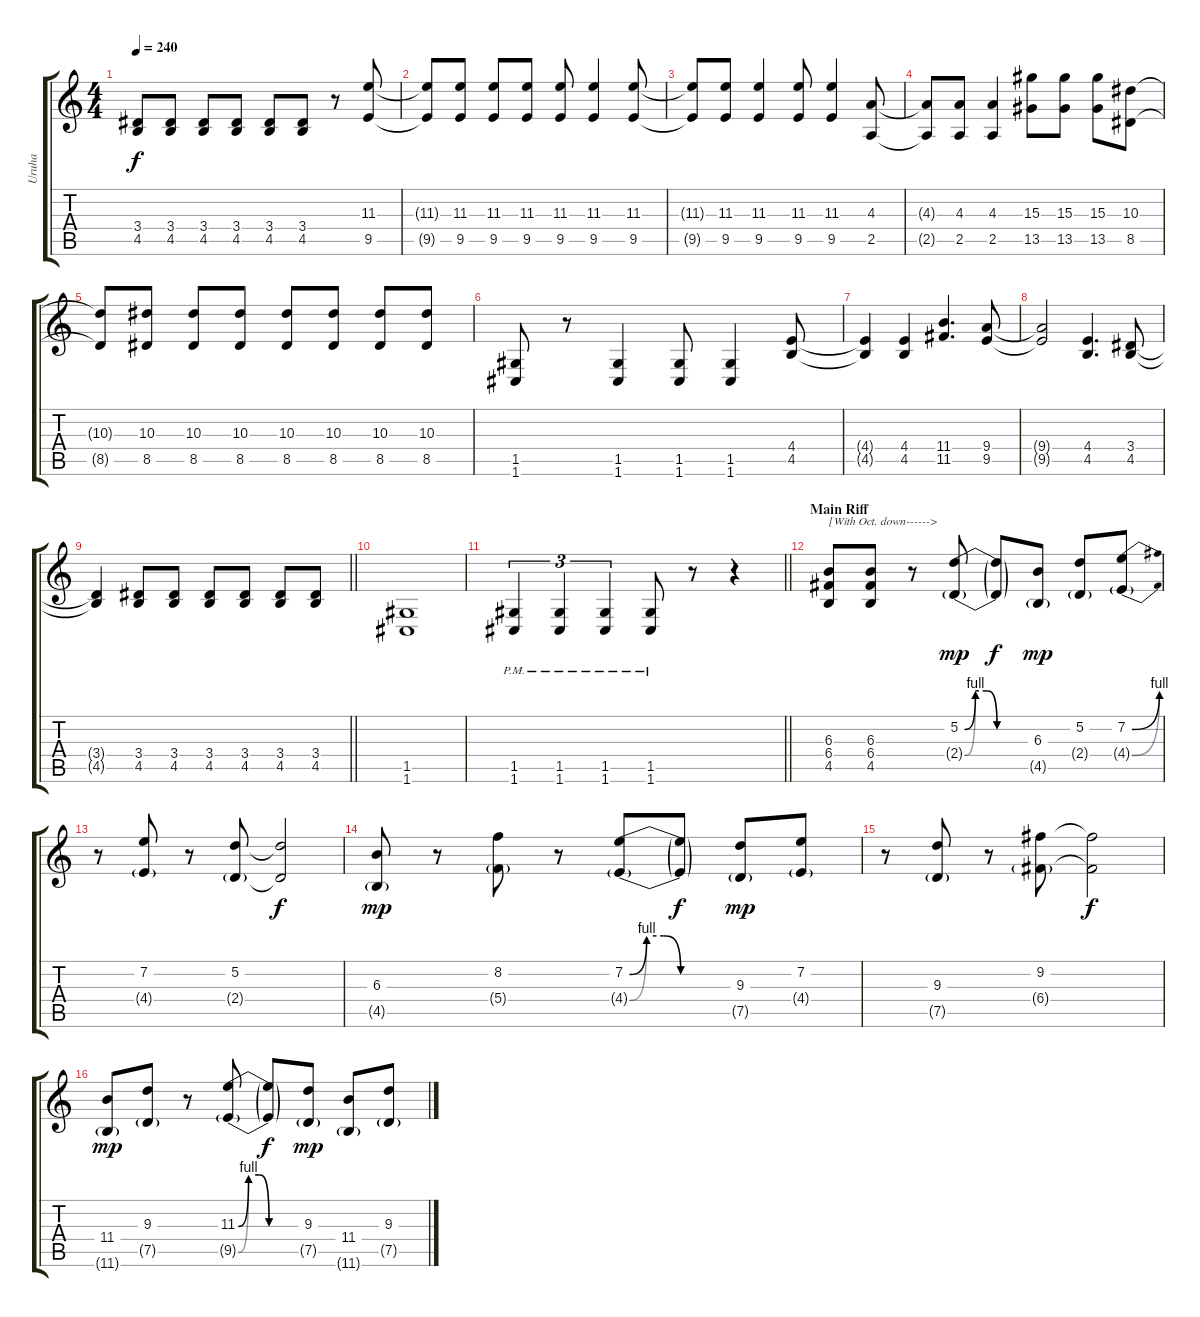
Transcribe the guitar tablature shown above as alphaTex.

\track ("Uruha" "Uruha") {instrument distortionguitar}
\staff {score tabs}
\tuning (D4 A3 F3 C3 G2 C2) {hide}
\ts (4 4)
\tempo 240
\clef g2
\ks c
(3.4{t} 4.5{t}).8{dy f} (3.4 4.5).8 (3.4 4.5).8 (3.4 4.5).8 (3.4 4.5).8 (3.4 4.5).8 r.8 (11.3 9.5).8 |
(11.3{t} 9.5{t}).8 (11.3 9.5).8 (11.3 9.5).8 (11.3 9.5).8 (11.3 9.5).8 (11.3 9.5).4 (11.3 9.5).8 |
(11.3{t} 9.5{t}).8 (11.3 9.5).8 (11.3 9.5).4 (11.3 9.5).8 (11.3 9.5).4 (4.3 2.5).8 |
(4.3{t} 2.5{t}).8 (4.3 2.5).8 (4.3 2.5).4 (15.3 13.5).8 (15.3 13.5).8 (15.3 13.5).8 (10.3 8.5).8 |
(10.3{t} 8.5{t}).8 (10.3 8.5).8 (10.3 8.5).8 (10.3 8.5).8 (10.3 8.5).8 (10.3 8.5).8 (10.3 8.5).8 (10.3 8.5).8 |
(1.5 1.6).8 r.8 (1.5 1.6).4 (1.5 1.6).8 (1.5 1.6).4 (4.4 4.5).8 |
(4.4{t} 4.5{t}).4 (4.4 4.5).4 (11.4 11.5).4{d} (9.4 9.5).8 |
(9.4{t} 9.5{t}).2 (4.4 4.5).4{d} (3.4 4.5).8 |
\barLineRight lightlight
(3.4{t} 4.5{t}).4 (3.4 4.5).8 (3.4 4.5).8 (3.4 4.5).8 (3.4 4.5).8 (3.4 4.5).8 (3.4 4.5).8 |
(1.5 1.6).1 |
\barLineRight lightlight
(1.5{pm} 1.6{pm}).4{tu (3 2)} (1.5{pm} 1.6{pm}).4{tu (3 2)} (1.5{pm} 1.6{pm}).4{tu (3 2)} (1.5{pm} 1.6{pm}).8 r.8 r.4 |
\section ("" "Main Riff")
(6.3 6.4 4.5).8{txt "[With Oct. down------>" volume 16 balance 13} (6.3 6.4 4.5).8 r.8 (5.2{be (custom 0 0 10 4 20 4 30 0 60 0)} 2.4{be (custom 0 0 10 4 20 4 30 0 60 0) g}).8{dy mp} (5.2{t} 2.4{t}).8{dy f} (6.3 4.5{g}).8{dy mp} (5.2 2.4{g}).8 (7.2{be (bend 0 0 60 4)} 4.4{be (bend 0 0 60 4) g}).8 |
r.8 (7.2 4.4{g}).8 r.8 (5.2 2.4{g}).8 (5.2{t} 2.4{t}).2{dy f} |
(6.3 4.5{g}).8{dy mp} r.8 (8.2 5.4{g}).8 r.8 (7.2{be (custom 0 0 10 4 20 4 30 0 60 0)} 4.4{be (custom 0 0 10 4 20 4 30 0 60 0) g}).8 (7.2{t} 4.4{t}).8{dy f} (9.3 7.5{g}).8{dy mp} (7.2 4.4{g}).8 |
r.8 (9.3 7.5{g}).8 r.8 (9.2 6.4{g}).8 (9.2{t} 6.4{t}).2{dy f} |
(11.4 11.6{g}).8{dy mp} (9.3 7.5{g}).8 r.8 (11.3{be (custom 0 0 10 4 20 4 30 0 60 0)} 9.5{be (custom 0 0 10 4 20 4 30 0 60 0) g}).8 (11.3{t} 9.5{t}).8{dy f} (9.3 7.5{g}).8{dy mp} (11.4 11.6{g}).8 (9.3 7.5{g}).8
